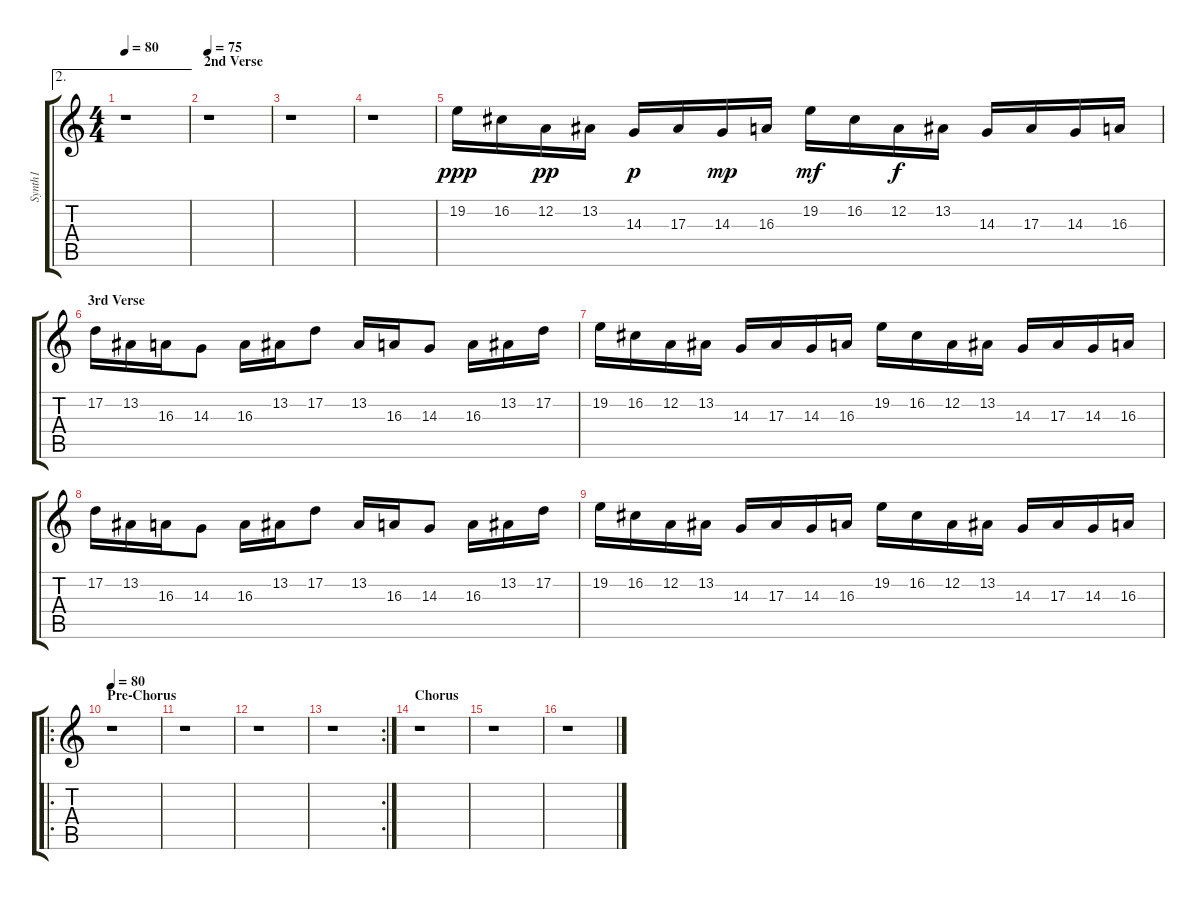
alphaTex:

\track ("Synth1" "Synth1") {instrument musicbox}
\staff {score tabs}
\tuning (D4 A3 F3 C3 G2 D2) {hide}
\ae 2
\ts (4 4)
\tempo 80
\clef g2
\ks c
r.1{dy f} |
\section ("" "2nd Verse")
\tempo 75
r.1 |
r.1 |
r.1 |
19.2.16{dy ppp} 16.2.16 12.2.16{dy pp} 13.2.16 14.3.16{dy p} 17.3.16 14.3.16{dy mp} 16.3.16 19.2.16{dy mf} 16.2.16 12.2.16{dy f} 13.2.16 14.3.16 17.3.16 14.3.16 16.3.16 |
\section ("" "3rd Verse")
17.2.16 13.2.16 16.3.16 14.3.8 16.3.16 13.2.16 17.2.8 13.2.16 16.3.16 14.3.8 16.3.16 13.2.16 17.2.16 |
19.2.16 16.2.16 12.2.16 13.2.16 14.3.16 17.3.16 14.3.16 16.3.16 19.2.16 16.2.16 12.2.16 13.2.16 14.3.16 17.3.16 14.3.16 16.3.16 |
17.2.16 13.2.16 16.3.16 14.3.8 16.3.16 13.2.16 17.2.8 13.2.16 16.3.16 14.3.8 16.3.16 13.2.16 17.2.16 |
19.2.16 16.2.16 12.2.16 13.2.16 14.3.16 17.3.16 14.3.16 16.3.16 19.2.16 16.2.16 12.2.16 13.2.16 14.3.16 17.3.16 14.3.16 16.3.16 |
\ro
\section ("" "Pre-Chorus")
\tempo 80
r.1 |
r.1 |
r.1 |
\rc 2
r.1 |
\section ("" "Chorus")
r.1 |
r.1 |
r.1
